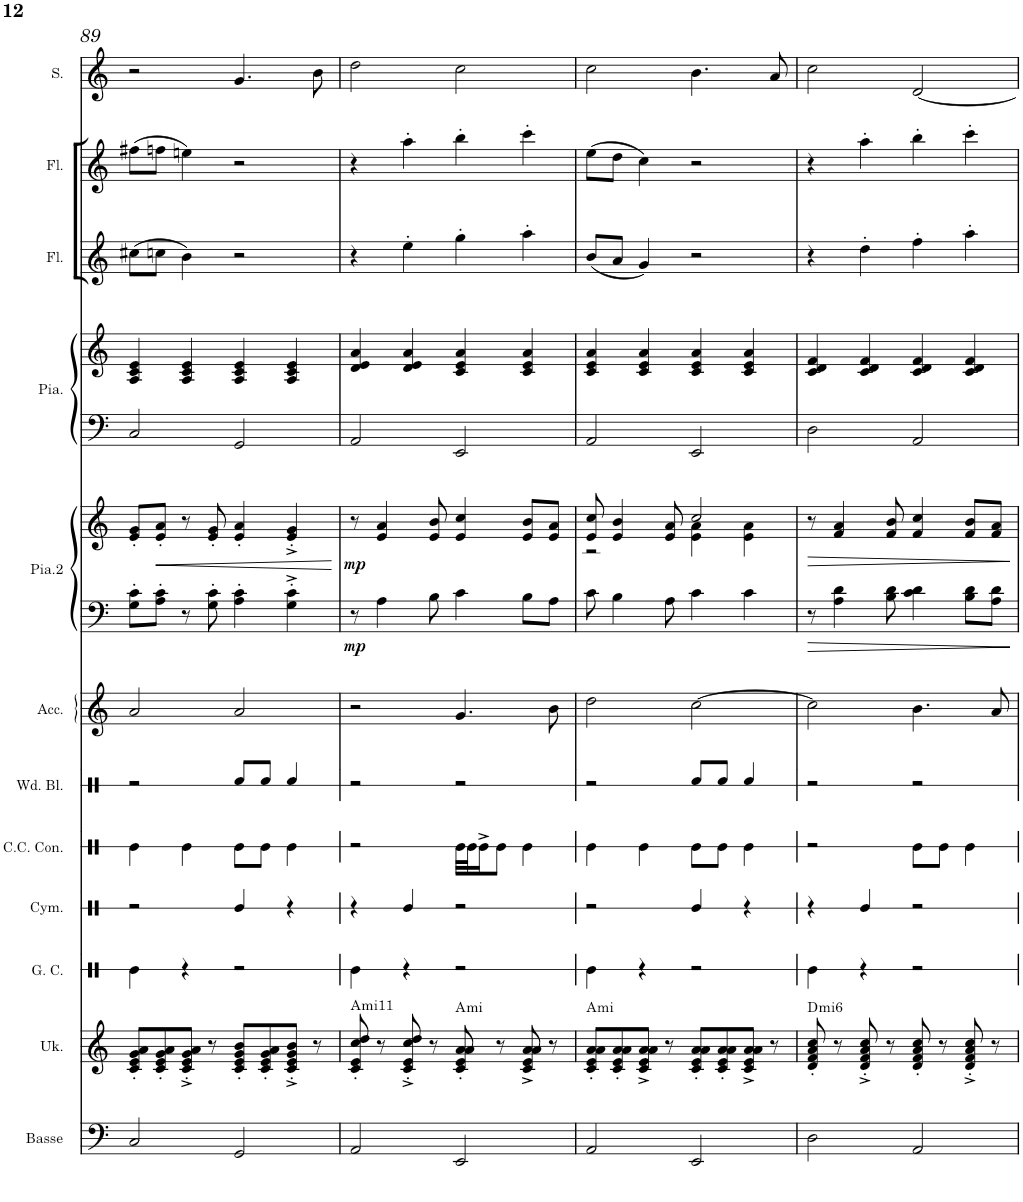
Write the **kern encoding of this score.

**kern	**kern	**harte	**kern	**kern	**kern	**dynam	**kern	**kern	**kern	**kern	**kern
*part8	*part7	*part7	*part6	*part5	*part5	*part5	*part4	*part4	*part3	*part2	*part1
*staff10	*staff9	*	*staff8	*staff7	*staff6	*staff6/7	*staff5	*staff4	*staff3	*staff2	*staff1
*I"Basse acoustique	*I"Ukulélé	*	*I"Accordéon	*I"Piano2	*	*	*I"Piano	*	*I"Flûte	*I"Flûte	*I"Soprano
*I'Basse	*I'Uk.	*	*I'Acc.	*I'Pia.2	*	*	*I'Pia.	*	*I'Fl.	*I'Fl.	*I'S.
!!LO:PB:g=z
*clefF4	*clefG2	*	*clefG2	*clefF4	*clefG2	*	*clefF4	*clefG2	*clefG2	*clefG2	*clefG2
*Trd7c12	*	*	*	*	*	*	*	*	*	*	*
*k[]	*k[]	*	*k[]	*k[]	*k[]	*	*k[]	*k[]	*k[]	*k[]	*k[]
*M2/2	*M2/2	*	*M2/2	*M2/2	*M2/2	*	*M2/2	*M2/2	*M2/2	*M2/2	*M2/2
*met(c|)	*met(c|)	*	*met(c|)	*met(c|)	*met(c|)	*	*met(c|)	*met(c|)	*met(c|)	*met(c|)	*met(c|)
=89	=89	=89	=89	=89	=89	=89	=89	=89	=89	=89	=89
*	*	*	*	*	*	*	*	*^	*	*	*
2C/	8c/' 8e/' 8g/' 8a/'L	.	2a/	8G\' 8c\'L	8e/' 8g/'L	.	2C/	1ryy	4A/ 4c/ 4e/	(>8cc#X\L	(>8ff#X\L	2r
!	!	!	!	!	!	!LO:HP:b	!	!	!	!	!	!
.	8c/' 8e/' 8g/' 8a/'	.	.	8A\' 8c\'J	8e/' 8a/'J	<	.	.	.	8ccn\J	8ffn\J	.
.	8c/'^ 8e/'^ 8g/'^ 8a/'^J	.	.	8r	8r	.	.	.	4A/ 4c/ 4e/	4b\)	4een\)	.
.	8r	.	.	8G\' 8c\'	8e/' 8g/'	.	.	.	.	.	.	.
2GG/	8c/' 8e/' 8g/' 8b/'L	.	2a/	4A\' 4c\'	4e/' 4a/'	.	2GG/	.	4A/ 4c/ 4e/	2r	2r	4.g/
.	8c/' 8e/' 8g/' 8a/'	.	.	.	.	.	.	.	.	.	.	.
.	8c/'^ 8e/'^ 8g/'^ 8b/'^J	.	.	4G\'^ 4c\'^	4e/'^ 4g/'^	.	.	.	4A/ 4c/ 4e/	.	.	.
.	8r	.	.	.	.	.	.	.	.	.	.	8b\
*	*	*	*	*	*	*	*	*v	*v	*	*	*
.	.	.	.	.	.	[	.	.	.	.	.
=90	=90	=90	=90	=90	=90	=90	=90	=90	=90	=90	=90
!	!	!	!	!	!	!LO:DY:b=2	!	!	!	!	!
!	!	!LO:H:kt=mi11	!	!	!	!LO:DY:n=1:b	!	!	!	!	!
2AA/	8c/' 8e/' 8cc/' 8dd/'	A:min9(11)	2r	8r	8r	mp mp	2AA/	4d/ 4e/ 4a/	4r	4r	2dd\
.	8r	.	.	4A\	4e/ 4a/	.	.	.	.	.	.
.	8c/'^ 8e/'^ 8cc/'^ 8dd/'^	.	.	.	.	.	.	4d/ 4e/ 4a/	4ee'\	4aa'\	.
.	8r	.	.	8B\	8e/ 8b/	.	.	.	.	.	.
!	!	!LO:H:kt=mi	!	!	!	!	!	!	!	!	!
2EE/	8c/' 8e/' 8a/' 8a/'	A:min	4.g/	4c\	4e/ 4cc/	.	2EE/	4c/ 4e/ 4a/	4gg'\	4bb'\	2cc\
.	8r	.	.	.	.	.	.	.	.	.	.
.	8c/^ 8e/^ 8a/^ 8a/^	.	.	8B\L	8e/ 8b/L	.	.	4c/ 4e/ 4a/	4aa'\	4ccc'\	.
.	8r	.	8b\	8A\J	8e/ 8a/J	.	.	.	.	.	.
=91	=91	=91	=91	=91	=91	=91	=91	=91	=91	=91	=91
*	*	*	*	*	*^	*	*	*	*	*	*
!	!	!LO:H:kt=mi	!	!	!	!	!	!	!	!	!	!
2AA/	8c/' 8e/' 8a/' 8a/'L	A:min	2dd\	8c\	8e/ 8cc/	2r	.	2AA/	4c/ 4e/ 4a/	(<8b/L	(>8ee\L	2cc\
.	8c/' 8e/' 8a/' 8a/'	.	.	4B\	4e/ 4b/	.	.	.	.	8a/J	8dd\J	.
.	8c/^ 8e/^ 8a/^ 8a/^J	.	.	.	.	.	.	.	4c/ 4e/ 4a/	4g/)	4cc\)	.
.	8r	.	.	8A\	8e/ 8a/	.	.	.	.	.	.	.
2EE/	8c/' 8e/' 8a/' 8a/'L	.	[2cc\	4c\	2cc/	4e\ 4a\	.	2EE/	4c/ 4e/ 4a/	2r	2r	4.b\
.	8c/' 8e/' 8a/' 8a/'	.	.	.	.	.	.	.	.	.	.	.
.	8c/^ 8e/^ 8a/^ 8a/^J	.	.	4c\	.	4e\ 4a\	.	.	4c/ 4e/ 4a/	.	.	.
.	8r	.	.	.	.	.	.	.	.	.	.	8a/
*	*	*	*	*	*v	*v	*	*	*	*	*	*
=92	=92	=92	=92	=92	=92	=92	=92	=92	=92	=92	=92
!	!	!LO:H:kt=mi6	!	!	!	!LO:HP:b	!	!	!	!	!
*	*	*	*	*	*	*	*	*^	*	*	*
2D\	8d/' 8f/' 8a/' 8cc/'	D:min6	2cc\]	8r	8r	>	2D\	1ryy	4c/ 4d/ 4f/	4r	4r	2cc\
.	8r	.	.	4A\ 4d\	4f/ 4a/	.	.	.	.	.	.	.
.	8d/'^ 8f/'^ 8a/'^ 8cc/'^	.	.	.	.	.	.	.	4c/ 4d/ 4f/	4dd'\	4aa'\	.
.	8r	.	.	8B\ 8d\	8f/ 8b/	.	.	.	.	.	.	.
2AA/	8d/' 8f/' 8a/' 8cc/'	.	4.b\	4c\ 4d\	4f/ 4cc/	.	2AA/	.	4c/ 4d/ 4f/	4ff'\	4bb'\	[2d/
.	8r	.	.	.	.	.	.	.	.	.	.	.
.	8d/'^ 8f/'^ 8a/'^ 8cc/'^	.	.	8B\ 8d\L	8f/ 8b/L	.	.	.	4c/ 4d/ 4f/	4aa'\	4ccc'\	.
.	8r	.	8a/	8A\ 8d\J	8f/ 8a/J	.	.	.	.	.	.	.
*	*	*	*	*	*	*	*	*v	*v	*	*	*
.	.	.	.	.	.	]	.	.	.	.	.
=	=	=	=	=	=	=	=	=	=	=	=
*-	*-	*-	*-	*-	*-	*-	*-	*-	*-	*-	*-
